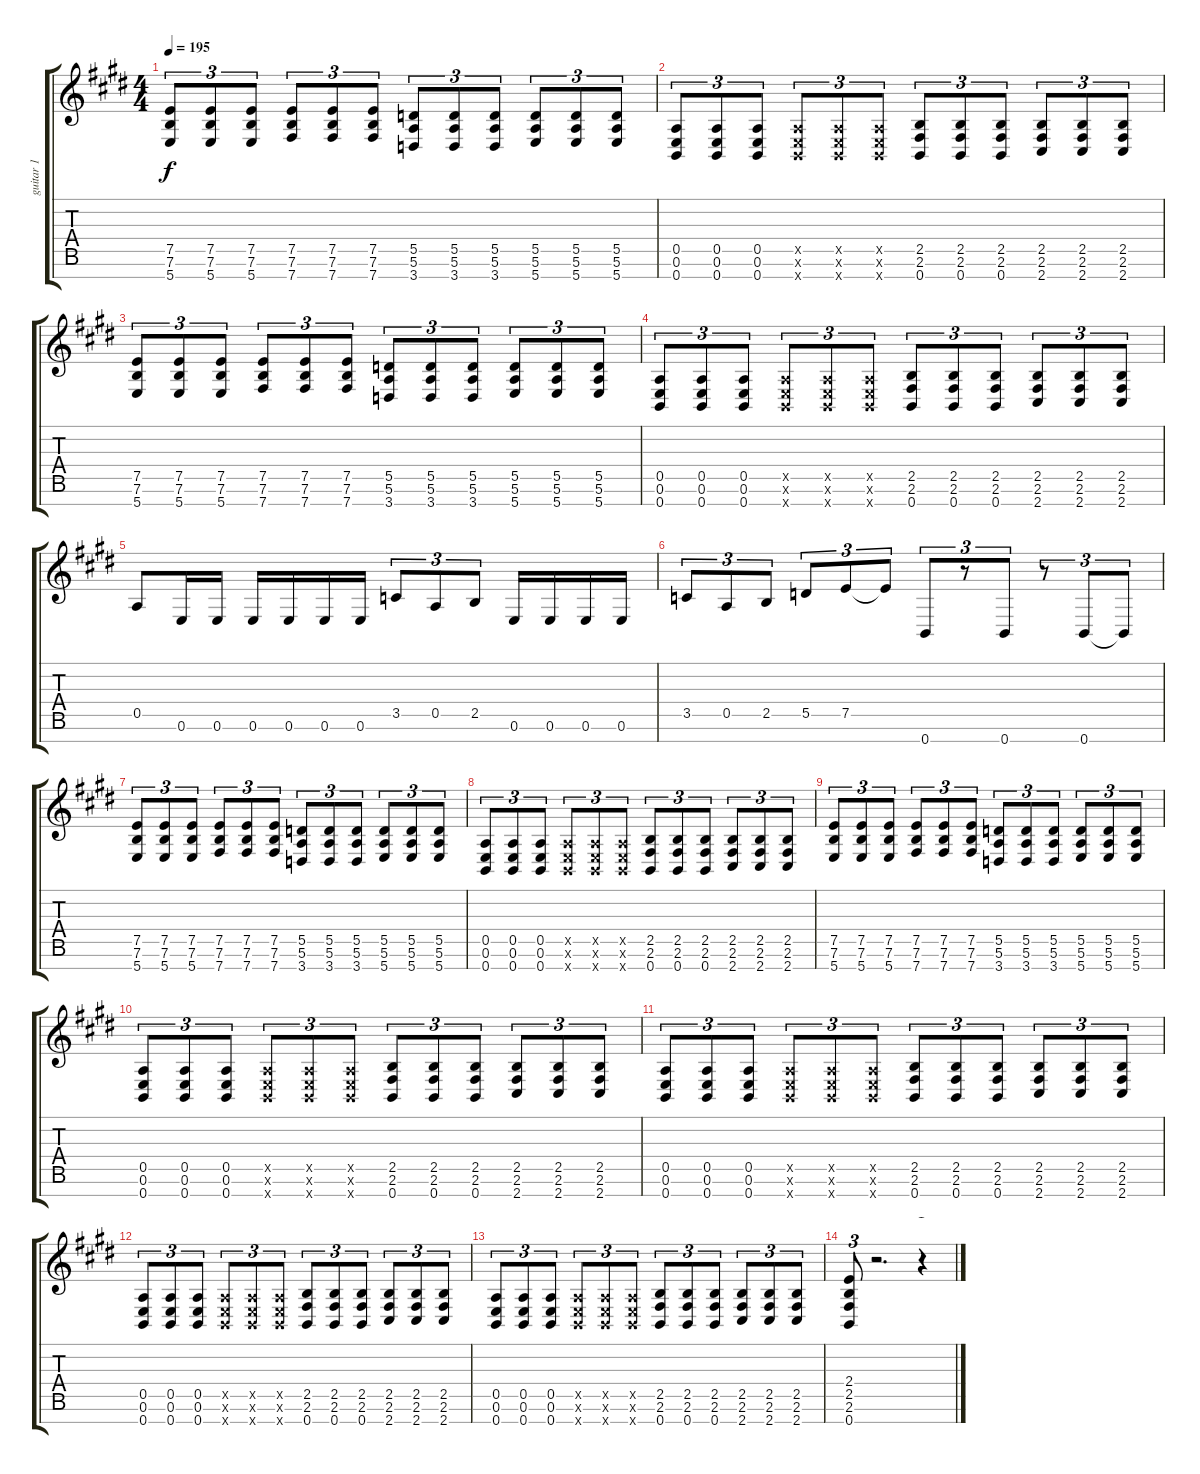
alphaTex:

\track ("guitar 1" "guitar 1") {instrument distortionguitar}
\staff {score tabs}
\tuning (E4 B3 G3 D3 A2 E2 B1) {hide}
\ts (4 4)
\tempo 195
\clef g2
\ks e
(7.5 7.6 5.7).8{tu (3 2) dy f} (7.5 7.6 5.7).8{tu (3 2)} (7.5 7.6 5.7).8{tu (3 2)} (7.5 7.6 7.7).8{tu (3 2)} (7.5 7.6 7.7).8{tu (3 2)} (7.5 7.6 7.7).8{tu (3 2)} (5.5 5.6 3.7).8{tu (3 2)} (5.5 5.6 3.7).8{tu (3 2)} (5.5 5.6 3.7).8{tu (3 2)} (5.5 5.6 5.7).8{tu (3 2)} (5.5 5.6 5.7).8{tu (3 2)} (5.5 5.6 5.7).8{tu (3 2)} |
(0.5 0.6 0.7).8{tu (3 2)} (0.5 0.6 0.7).8{tu (3 2)} (0.5 0.6 0.7).8{tu (3 2)} (0.5{x} 0.6{x} 0.7{x}).8{tu (3 2)} (0.5{x} 0.6{x} 0.7{x}).8{tu (3 2)} (0.5{x} 0.6{x} 0.7{x}).8{tu (3 2)} (2.5 2.6 0.7).8{tu (3 2)} (2.5 2.6 0.7).8{tu (3 2)} (2.5 2.6 0.7).8{tu (3 2)} (2.5 2.6 2.7).8{tu (3 2)} (2.5 2.6 2.7).8{tu (3 2)} (2.5 2.6 2.7).8{tu (3 2)} |
(7.5 7.6 5.7).8{tu (3 2)} (7.5 7.6 5.7).8{tu (3 2)} (7.5 7.6 5.7).8{tu (3 2)} (7.5 7.6 7.7).8{tu (3 2)} (7.5 7.6 7.7).8{tu (3 2)} (7.5 7.6 7.7).8{tu (3 2)} (5.5 5.6 3.7).8{tu (3 2)} (5.5 5.6 3.7).8{tu (3 2)} (5.5 5.6 3.7).8{tu (3 2)} (5.5 5.6 5.7).8{tu (3 2)} (5.5 5.6 5.7).8{tu (3 2)} (5.5 5.6 5.7).8{tu (3 2)} |
(0.5 0.6 0.7).8{tu (3 2)} (0.5 0.6 0.7).8{tu (3 2)} (0.5 0.6 0.7).8{tu (3 2)} (0.5{x} 0.6{x} 0.7{x}).8{tu (3 2)} (0.5{x} 0.6{x} 0.7{x}).8{tu (3 2)} (0.5{x} 0.6{x} 0.7{x}).8{tu (3 2)} (2.5 2.6 0.7).8{tu (3 2)} (2.5 2.6 0.7).8{tu (3 2)} (2.5 2.6 0.7).8{tu (3 2)} (2.5 2.6 2.7).8{tu (3 2)} (2.5 2.6 2.7).8{tu (3 2)} (2.5 2.6 2.7).8{tu (3 2)} |
0.5.8 0.6.16 0.6.16 0.6.16 0.6.16 0.6.16 0.6.16 3.5.8{tu (3 2)} 0.5.8{tu (3 2)} 2.5.8{tu (3 2)} 0.6.16 0.6.16 0.6.16 0.6.16 |
3.5.8{tu (3 2)} 0.5.8{tu (3 2)} 2.5.8{tu (3 2)} 5.5.8{tu (3 2)} 7.5.8{tu (3 2)} 7.5{t}.8{tu (3 2)} 0.7.8{tu (3 2)} r.8{tu (3 2)} 0.7.8{tu (3 2)} r.8{tu (3 2)} 0.7.8{tu (3 2)} 0.7{t}.8{tu (3 2)} |
(7.5 7.6 5.7).8{tu (3 2)} (7.5 7.6 5.7).8{tu (3 2)} (7.5 7.6 5.7).8{tu (3 2)} (7.5 7.6 7.7).8{tu (3 2)} (7.5 7.6 7.7).8{tu (3 2)} (7.5 7.6 7.7).8{tu (3 2)} (5.5 5.6 3.7).8{tu (3 2)} (5.5 5.6 3.7).8{tu (3 2)} (5.5 5.6 3.7).8{tu (3 2)} (5.5 5.6 5.7).8{tu (3 2)} (5.5 5.6 5.7).8{tu (3 2)} (5.5 5.6 5.7).8{tu (3 2)} |
(0.5 0.6 0.7).8{tu (3 2)} (0.5 0.6 0.7).8{tu (3 2)} (0.5 0.6 0.7).8{tu (3 2)} (0.5{x} 0.6{x} 0.7{x}).8{tu (3 2)} (0.5{x} 0.6{x} 0.7{x}).8{tu (3 2)} (0.5{x} 0.6{x} 0.7{x}).8{tu (3 2)} (2.5 2.6 0.7).8{tu (3 2)} (2.5 2.6 0.7).8{tu (3 2)} (2.5 2.6 0.7).8{tu (3 2)} (2.5 2.6 2.7).8{tu (3 2)} (2.5 2.6 2.7).8{tu (3 2)} (2.5 2.6 2.7).8{tu (3 2)} |
(7.5 7.6 5.7).8{tu (3 2)} (7.5 7.6 5.7).8{tu (3 2)} (7.5 7.6 5.7).8{tu (3 2)} (7.5 7.6 7.7).8{tu (3 2)} (7.5 7.6 7.7).8{tu (3 2)} (7.5 7.6 7.7).8{tu (3 2)} (5.5 5.6 3.7).8{tu (3 2)} (5.5 5.6 3.7).8{tu (3 2)} (5.5 5.6 3.7).8{tu (3 2)} (5.5 5.6 5.7).8{tu (3 2)} (5.5 5.6 5.7).8{tu (3 2)} (5.5 5.6 5.7).8{tu (3 2)} |
(0.5 0.6 0.7).8{tu (3 2)} (0.5 0.6 0.7).8{tu (3 2)} (0.5 0.6 0.7).8{tu (3 2)} (0.5{x} 0.6{x} 0.7{x}).8{tu (3 2)} (0.5{x} 0.6{x} 0.7{x}).8{tu (3 2)} (0.5{x} 0.6{x} 0.7{x}).8{tu (3 2)} (2.5 2.6 0.7).8{tu (3 2)} (2.5 2.6 0.7).8{tu (3 2)} (2.5 2.6 0.7).8{tu (3 2)} (2.5 2.6 2.7).8{tu (3 2)} (2.5 2.6 2.7).8{tu (3 2)} (2.5 2.6 2.7).8{tu (3 2)} |
(0.5 0.6 0.7).8{tu (3 2)} (0.5 0.6 0.7).8{tu (3 2)} (0.5 0.6 0.7).8{tu (3 2)} (0.5{x} 0.6{x} 0.7{x}).8{tu (3 2)} (0.5{x} 0.6{x} 0.7{x}).8{tu (3 2)} (0.5{x} 0.6{x} 0.7{x}).8{tu (3 2)} (2.5 2.6 0.7).8{tu (3 2)} (2.5 2.6 0.7).8{tu (3 2)} (2.5 2.6 0.7).8{tu (3 2)} (2.5 2.6 2.7).8{tu (3 2)} (2.5 2.6 2.7).8{tu (3 2)} (2.5 2.6 2.7).8{tu (3 2)} |
(0.5 0.6 0.7).8{tu (3 2)} (0.5 0.6 0.7).8{tu (3 2)} (0.5 0.6 0.7).8{tu (3 2)} (0.5{x} 0.6{x} 0.7{x}).8{tu (3 2)} (0.5{x} 0.6{x} 0.7{x}).8{tu (3 2)} (0.5{x} 0.6{x} 0.7{x}).8{tu (3 2)} (2.5 2.6 0.7).8{tu (3 2)} (2.5 2.6 0.7).8{tu (3 2)} (2.5 2.6 0.7).8{tu (3 2)} (2.5 2.6 2.7).8{tu (3 2)} (2.5 2.6 2.7).8{tu (3 2)} (2.5 2.6 2.7).8{tu (3 2)} |
(0.5 0.6 0.7).8{tu (3 2)} (0.5 0.6 0.7).8{tu (3 2)} (0.5 0.6 0.7).8{tu (3 2)} (0.5{x} 0.6{x} 0.7{x}).8{tu (3 2)} (0.5{x} 0.6{x} 0.7{x}).8{tu (3 2)} (0.5{x} 0.6{x} 0.7{x}).8{tu (3 2)} (2.5 2.6 0.7).8{tu (3 2)} (2.5 2.6 0.7).8{tu (3 2)} (2.5 2.6 0.7).8{tu (3 2)} (2.5 2.6 2.7).8{tu (3 2)} (2.5 2.6 2.7).8{tu (3 2)} (2.5 2.6 2.7).8{tu (3 2)} |
(2.4 2.5 2.6 0.7).8{tu (3 2)} r.2{d} r.4{tu (3 2)}
